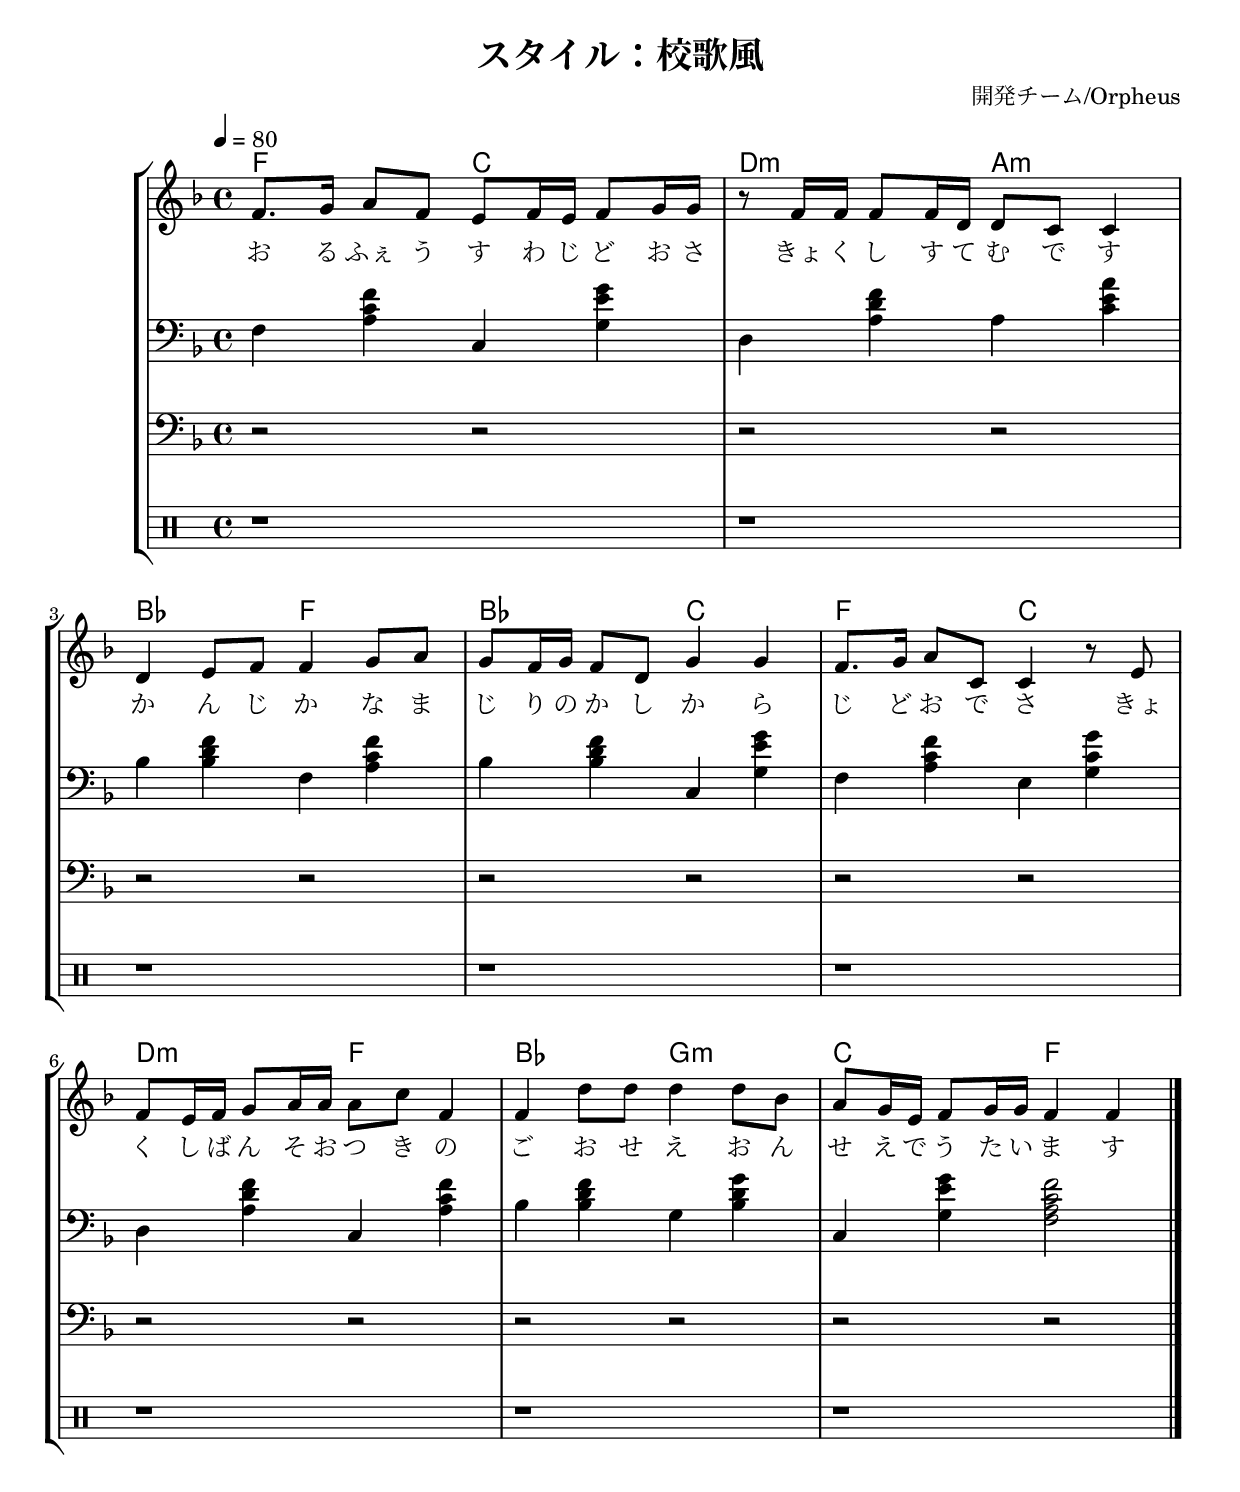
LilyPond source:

\version "2.12.1"

\header {
	title = \markup {スタイル：校歌風}
	composer = \markup \center-column {開発チーム/Orpheus}
}

harmony = \chordmode {
	f2 c d:m a:m bes f bes c f c d:m f bes g:m c f 
}

melody = {
	\set Staff.midiInstrument = #"fss0.42"
		\key f \major
	\tempo 4 = 80
 f'8.  g'16  a'8  f'8  e'8  f'16  e'16  f'8  g'16  g'16 
	r8  f'16  f'16  f'8  f'16  d'16  d'8  c'8  c'4 
	d'4  e'8  f'8  f'4  g'8  a'8 
	g'8  f'16  g'16  f'8  d'8  g'4  g'4 
	f'8.  g'16  a'8  c'8  c'4  r8  e'8 
	f'8  e'16  f'16  g'8  a'16  a'16  a'8  c''8  f'4 
	f'4  d''8  d''8  d''4  d''8  bes'8 
	a'8  g'16  e'16  f'8  g'16  g'16  f'4  f'4
}

words = \lyricmode {
	お  る  ふぇ  う  す  わ  じ  ど  お  さ  きょ  く  し  す  て  む  で  す  か  ん  じ  か  な  ま  じ  り  の  か  し  か  ら  じ  ど  お  で  さ  きょ  く  し  ば  ん  そ  お  つ  き  の  ご  お  せ  え  お  ん  せ  え  で  う  た  い  ま  す  
}

tempochange = {
	\tempo 4 = 80
	r1 | r1 | r1 | r1 | r1 | r1 | r1 | r1 \bar "|."
}

mainacc = {
	\clef bass
	\set Staff.midiInstrument = #"String Ensemble 1"
	\key f \major
	\tempo 4 = 80
	f4 <a c' f'>4
	c4 <g e' g'>4
	d4 <a d' f'>4
	a4 <c' e' a'>4
	bes4 <bes d' f'>4
	f4 <a c' f'>4
	bes4 <bes d' f'>4
	c4 <g e' g'>4
	f4 <a c' f'>4
	e4 <g c' g'>4
	d4 <a d' f'>4
	c4 <a c' f'>4
	bes4 <bes d' f'>4
	g4 <bes d' g'>4
	c4 <g e' g'>4
	<f a c' f'>2
	\bar "|."
}

subacc = {
	\clef bass
	\set Staff.midiInstrument = #"Pizzicato Strings"
	\key f \major
	\tempo 4 = 80
	r2
	r2
	r2
	r2
	r2
	r2
	r2
	r2
	r2
	r2
	r2
	r2
	r2
	r2
	r2
	r2
	\bar "|."
}

percA = {
	\drummode {
	r1 |r1 |r1 |r1 |r1 |r1 |r1 |r1 \bar "|."
	}
}

percB = {
	\drummode {
	r1 |r1 |r1 |r1 |r1 |r1 |r1 |r1 \bar "|."
	}
}

percC = {
	\drummode {
	r1 |r1 |r1 |r1 |r1 |r1 |r1 |r1 \bar "|."
	}
}

percD = {
	\drummode {
	r1 |r1 |r1 |r1 |r1 |r1 |r1 |r1 \bar "|."
	}
}

percE = {
	\drummode {
	r1 |r1 |r1 |r1 |r1 |r1 |r1 |r1 \bar "|."
	}
}

\score {
	<<
		\new StaffGroup <<
			\new ChordNames {\harmony}
			\new Voice = "melody" {\melody}
			\new Lyrics \lyricsto "melody" \words
			\new Staff = "mainacc" {\mainacc}
			\new Staff = "subacc" {\subacc}
			\new DrumStaff <<
				\new DrumVoice {\percA}
				\new DrumVoice {\percB}
				\new DrumVoice {\percC}
				\new DrumVoice {\percD}
				\new DrumVoice {\percE}
			>>
		>>
	>>
	\layout { }
}
